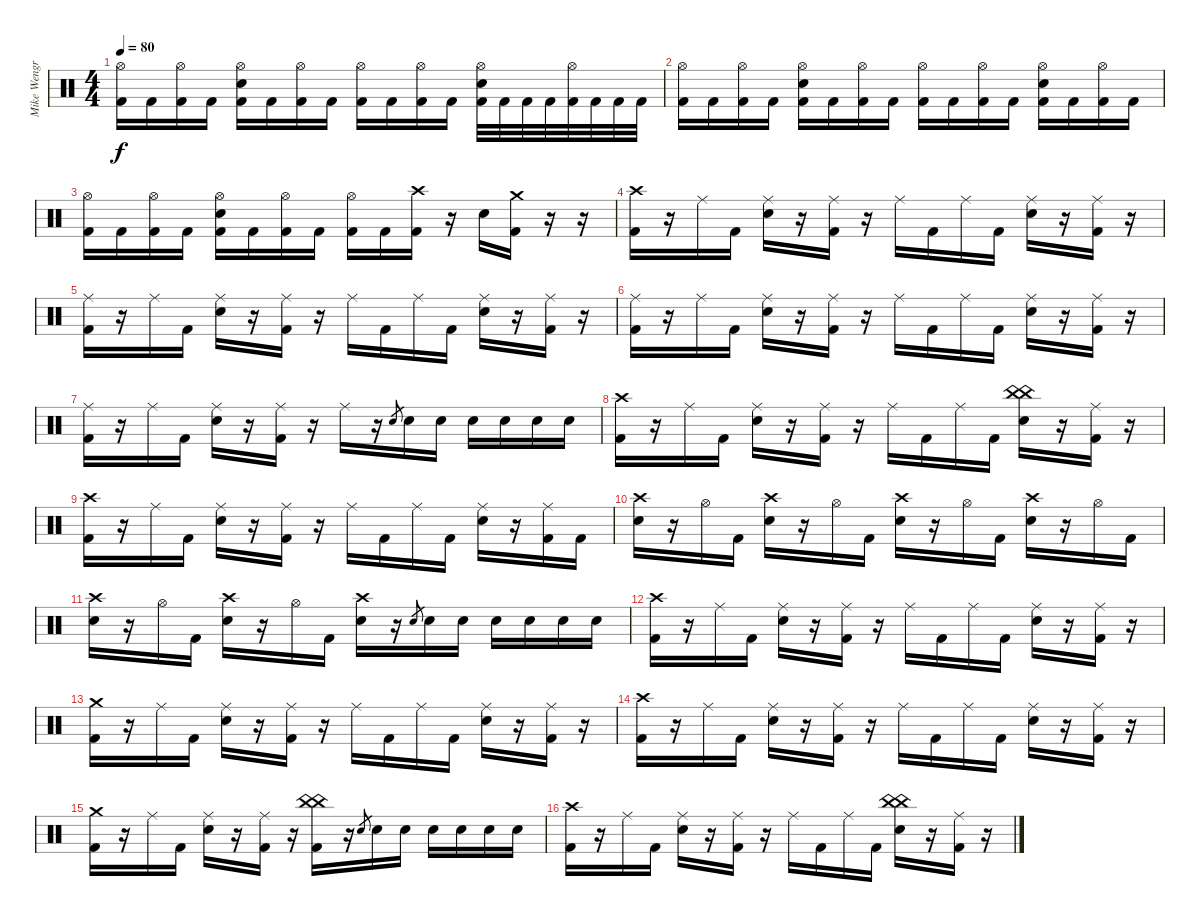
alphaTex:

\track ("Mike Wengren (Drums)" "Mike Wengr") {instrument percussion}
\staff {score}
\articulation defaults
\ts (4 4)
\tempo 80
\clef neutral
\ks c
("Hi-Hat (open)" "Kick (hit) 2").16{dy f} "Kick (hit) 2".16 ("Hi-Hat (open)" "Kick (hit) 2").16 "Kick (hit) 2".16 ("Hi-Hat (open)" "Electric Snare (hit)" "Kick (hit) 2").16 "Kick (hit) 2".16 ("Hi-Hat (open)" "Kick (hit) 2").16 "Kick (hit) 2".16 ("Hi-Hat (open)" "Kick (hit) 2").16 "Kick (hit) 2".16 ("Hi-Hat (open)" "Kick (hit) 2").16 "Kick (hit) 2".16 ("Hi-Hat (open)" "Electric Snare (hit)" "Kick (hit) 2").32 "Kick (hit) 2".32 "Kick (hit) 2".32 "Kick (hit) 2".32 ("Hi-Hat (open)" "Kick (hit) 2").32 "Kick (hit) 2".32 "Kick (hit) 2".32 "Kick (hit) 2".32 |
("Hi-Hat (open)" "Kick (hit) 2").16 "Kick (hit) 2".16 ("Hi-Hat (open)" "Kick (hit) 2").16 "Kick (hit) 2".16 ("Hi-Hat (open)" "Electric Snare (hit)" "Kick (hit) 2").16 "Kick (hit) 2".16 ("Hi-Hat (open)" "Kick (hit) 2").16 "Kick (hit) 2".16 ("Hi-Hat (open)" "Kick (hit) 2").16 "Kick (hit) 2".16 ("Hi-Hat (open)" "Kick (hit) 2").16 "Kick (hit) 2".16 ("Hi-Hat (open)" "Electric Snare (hit)" "Kick (hit) 2").16 "Kick (hit) 2".16 ("Hi-Hat (open)" "Kick (hit) 2").16 "Kick (hit) 2".16 |
("Hi-Hat (open)" "Kick (hit) 2").16 "Kick (hit) 2".16 ("Hi-Hat (open)" "Kick (hit) 2").16 "Kick (hit) 2".16 ("Hi-Hat (open)" "Electric Snare (hit)" "Kick (hit) 2").16 "Kick (hit) 2".16 ("Hi-Hat (open)" "Kick (hit) 2").16 "Kick (hit) 2".16 ("Hi-Hat (open)" "Kick (hit) 2").16 "Kick (hit) 2".16 ("Crash high (hit)" "Kick (hit) 2").16 r.16 "Electric Snare (hit)".16 ("Crash medium (hit)" "Kick (hit) 2").16 r.16 r.16 |
("Crash high (hit)" "Kick (hit) 2").16 r.16 "Ride (middle)".16 "Kick (hit) 2".16 ("Ride (middle)" "Electric Snare (hit)").16 r.16 ("Ride (middle)" "Kick (hit) 2").16 r.16 "Ride (middle)".16 "Kick (hit) 2".16 "Ride (middle)".16 "Kick (hit) 2".16 ("Ride (middle)" "Electric Snare (hit)").16 r.16 ("Ride (middle)" "Kick (hit) 2").16 r.16 |
("Ride (middle)" "Kick (hit) 2").16 r.16 "Ride (middle)".16 "Kick (hit) 2".16 ("Ride (middle)" "Electric Snare (hit)").16 r.16 ("Ride (middle)" "Kick (hit) 2").16 r.16 "Ride (middle)".16 "Kick (hit) 2".16 "Ride (middle)".16 "Kick (hit) 2".16 ("Ride (middle)" "Electric Snare (hit)").16 r.16 ("Ride (middle)" "Kick (hit) 2").16 r.16 |
("Ride (middle)" "Kick (hit) 2").16 r.16 "Ride (middle)".16 "Kick (hit) 2".16 ("Ride (middle)" "Electric Snare (hit)").16 r.16 ("Ride (middle)" "Kick (hit) 2").16 r.16 "Ride (middle)".16 "Kick (hit) 2".16 "Ride (middle)".16 "Kick (hit) 2".16 ("Ride (middle)" "Electric Snare (hit)").16 r.16 ("Ride (middle)" "Kick (hit) 2").16 r.16 |
("Ride (middle)" "Kick (hit) 2").16 r.16 "Ride (middle)".16 "Kick (hit) 2".16 ("Ride (middle)" "Electric Snare (hit)").16 r.16 ("Ride (middle)" "Kick (hit) 2").16 r.16 "Ride (middle)".16 r.16 "Electric Snare (hit)".8{gr} "Electric Snare (hit)".16 "Electric Snare (hit)".16 "Electric Snare (hit)".16 "Electric Snare (hit)".16 "Electric Snare (hit)".16 "Electric Snare (hit)".16 |
("Crash high (hit)" "Kick (hit) 2").16 r.16 "Ride (middle)".16 "Kick (hit) 2".16 ("Ride (middle)" "Electric Snare (hit)").16 r.16 ("Ride (middle)" "Kick (hit) 2").16 r.16 "Ride (middle)".16 "Kick (hit) 2".16 "Ride (middle)".16 "Kick (hit) 2".16 ("China (hit)" "China (hit)" "Electric Snare (hit)").16 r.16 ("Ride (middle)" "Kick (hit) 2").16 r.16 |
("Crash high (hit)" "Kick (hit) 2").16 r.16 "Ride (middle)".16 "Kick (hit) 2".16 ("Ride (middle)" "Electric Snare (hit)").16 r.16 ("Ride (middle)" "Kick (hit) 2").16 r.16 "Ride (middle)".16 "Kick (hit) 2".16 "Ride (middle)".16 "Kick (hit) 2".16 ("Ride (middle)" "Electric Snare (hit)").16 r.16 ("Ride (middle)" "Kick (hit) 2").16 "Kick (hit) 2".16 |
("Crash high (hit)" "Electric Snare (hit)").16 r.16 "Hi-Hat (open)".16 "Kick (hit) 2".16 ("Crash high (hit)" "Electric Snare (hit)").16 r.16 "Hi-Hat (open)".16 "Kick (hit) 2".16 ("Crash high (hit)" "Electric Snare (hit)").16 r.16 "Hi-Hat (open)".16 "Kick (hit) 2".16 ("Crash high (hit)" "Electric Snare (hit)").16 r.16 "Hi-Hat (open)".16 "Kick (hit) 2".16 |
("Crash high (hit)" "Electric Snare (hit)").16 r.16 "Hi-Hat (open)".16 "Kick (hit) 2".16 ("Crash high (hit)" "Electric Snare (hit)").16 r.16 "Hi-Hat (open)".16 "Kick (hit) 2".16 ("Crash high (hit)" "Electric Snare (hit)").16 r.16 "Electric Snare (hit)".8{gr} "Electric Snare (hit)".16 "Electric Snare (hit)".16 "Electric Snare (hit)".16 "Electric Snare (hit)".16 "Electric Snare (hit)".16 "Electric Snare (hit)".16 |
("Crash high (hit)" "Kick (hit) 2").16 r.16 "Ride (middle)".16 "Kick (hit) 2".16 ("Ride (middle)" "Electric Snare (hit)").16 r.16 ("Ride (middle)" "Kick (hit) 2").16 r.16 "Ride (middle)".16 "Kick (hit) 2".16 "Ride (middle)".16 "Kick (hit) 2".16 ("Ride (middle)" "Electric Snare (hit)").16 r.16 ("Ride (middle)" "Kick (hit) 2").16 r.16 |
("Crash medium (hit)" "Kick (hit) 2").16 r.16 "Ride (middle)".16 "Kick (hit) 2".16 ("Ride (middle)" "Electric Snare (hit)").16 r.16 ("Ride (middle)" "Kick (hit) 2").16 r.16 "Ride (middle)".16 "Kick (hit) 2".16 "Ride (middle)".16 "Kick (hit) 2".16 ("Ride (middle)" "Electric Snare (hit)").16 r.16 ("Ride (middle)" "Kick (hit) 2").16 r.16 |
("Crash high (hit)" "Kick (hit) 2").16 r.16 "Ride (middle)".16 "Kick (hit) 2".16 ("Ride (middle)" "Electric Snare (hit)").16 r.16 ("Ride (middle)" "Kick (hit) 2").16 r.16 "Ride (middle)".16 "Kick (hit) 2".16 "Ride (middle)".16 "Kick (hit) 2".16 ("Ride (middle)" "Electric Snare (hit)").16 r.16 ("Ride (middle)" "Kick (hit) 2").16 r.16 |
("Crash medium (hit)" "Kick (hit) 2").16 r.16 "Ride (middle)".16 "Kick (hit) 2".16 ("Ride (middle)" "Electric Snare (hit)").16 r.16 ("Ride (middle)" "Kick (hit) 2").16 r.16 ("China (hit)" "China (hit)" "Kick (hit) 2").16 r.16 "Electric Snare (hit)".8{gr} "Electric Snare (hit)".16 "Electric Snare (hit)".16 "Electric Snare (hit)".16 "Electric Snare (hit)".16 "Electric Snare (hit)".16 "Electric Snare (hit)".16 |
("Crash high (hit)" "Kick (hit) 2").16 r.16 "Ride (middle)".16 "Kick (hit) 2".16 ("Ride (middle)" "Electric Snare (hit)").16 r.16 ("Ride (middle)" "Kick (hit) 2").16 r.16 "Ride (middle)".16 "Kick (hit) 2".16 "Ride (middle)".16 "Kick (hit) 2".16 ("China (hit)" "China (hit)" "Electric Snare (hit)").16 r.16 ("Ride (middle)" "Kick (hit) 2").16 r.16
